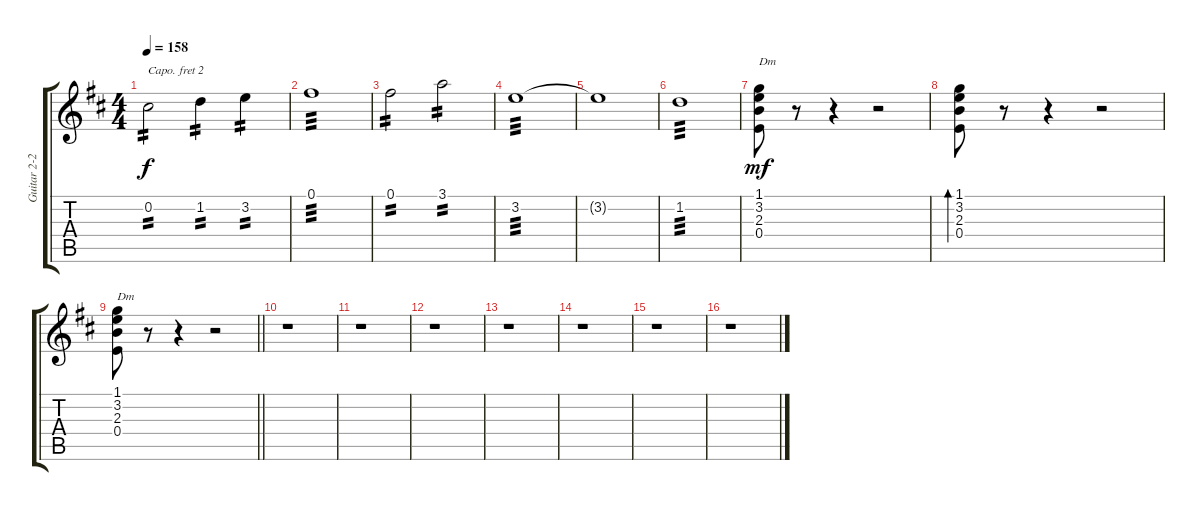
\track ("Guitar 2-2" "Guitar 2-2") {instrument acousticguitarnylon}
\staff {score tabs}
\capo 2
\tuning (E4 B3 G3 D3 A2 E2) {hide}
\ts (4 4)
\tempo 158
\clef g2
\ks d
0.2.2{tp 2 dy f} 1.2.4{tp 2} 3.2.4{tp 2} |
0.1.1{tp 3} |
0.1.2{tp 2} 3.1.2{tp 2} |
3.2.1{tp 3} |
3.2{t}.1 |
1.2.1{tp 3} |
(1.1 3.2 2.3 0.4).8{txt "Dm" dy mf} r.8 r.4 r.2 |
(1.1 3.2 2.3 0.4).8{bd 120} r.8 r.4 r.2 |
\barLineRight lightlight
(1.1 3.2 2.3 0.4).8{txt "Dm"} r.8 r.4 r.2 |
r.1 |
r.1 |
r.1 |
r.1 |
r.1 |
r.1 |
r.1
